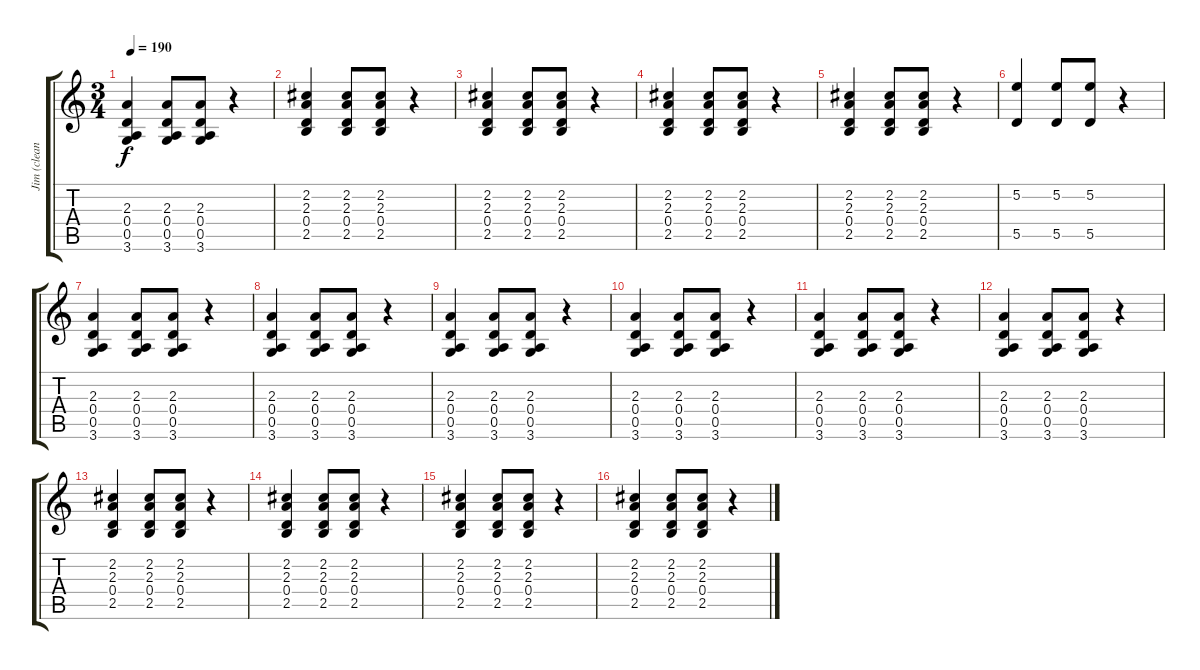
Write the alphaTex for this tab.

\track ("Jim (clean)" "Jim (clean") {instrument electricguitarjazz}
\staff {score tabs}
\tuning (E4 B3 G3 D3 A2 E2) {hide}
\ts (3 4)
\tempo 190
\clef g2
\ks c
(2.3 0.4 0.5 3.6).4{dy f instrument electricguitarjazz} (2.3 0.4 0.5 3.6).8 (2.3 0.4 0.5 3.6).8 r.4 |
(2.2 2.3 0.4 2.5).4 (2.2 2.3 0.4 2.5).8 (2.2 2.3 0.4 2.5).8 r.4 |
(2.2 2.3 0.4 2.5).4 (2.2 2.3 0.4 2.5).8 (2.2 2.3 0.4 2.5).8 r.4 |
(2.2 2.3 0.4 2.5).4 (2.2 2.3 0.4 2.5).8 (2.2 2.3 0.4 2.5).8 r.4 |
(2.2 2.3 0.4 2.5).4 (2.2 2.3 0.4 2.5).8 (2.2 2.3 0.4 2.5).8 r.4 |
(5.2 5.5).4 (5.2 5.5).8 (5.2 5.5).8 r.4 |
(2.3 0.4 0.5 3.6).4 (2.3 0.4 0.5 3.6).8 (2.3 0.4 0.5 3.6).8 r.4 |
(2.3 0.4 0.5 3.6).4 (2.3 0.4 0.5 3.6).8 (2.3 0.4 0.5 3.6).8 r.4 |
(2.3 0.4 0.5 3.6).4 (2.3 0.4 0.5 3.6).8 (2.3 0.4 0.5 3.6).8 r.4 |
(2.3 0.4 0.5 3.6).4 (2.3 0.4 0.5 3.6).8 (2.3 0.4 0.5 3.6).8 r.4 |
(2.3 0.4 0.5 3.6).4 (2.3 0.4 0.5 3.6).8 (2.3 0.4 0.5 3.6).8 r.4 |
(2.3 0.4 0.5 3.6).4 (2.3 0.4 0.5 3.6).8 (2.3 0.4 0.5 3.6).8 r.4 |
(2.2 2.3 0.4 2.5).4 (2.2 2.3 0.4 2.5).8 (2.2 2.3 0.4 2.5).8 r.4 |
(2.2 2.3 0.4 2.5).4 (2.2 2.3 0.4 2.5).8 (2.2 2.3 0.4 2.5).8 r.4 |
(2.2 2.3 0.4 2.5).4 (2.2 2.3 0.4 2.5).8 (2.2 2.3 0.4 2.5).8 r.4 |
(2.2 2.3 0.4 2.5).4 (2.2 2.3 0.4 2.5).8 (2.2 2.3 0.4 2.5).8 r.4
